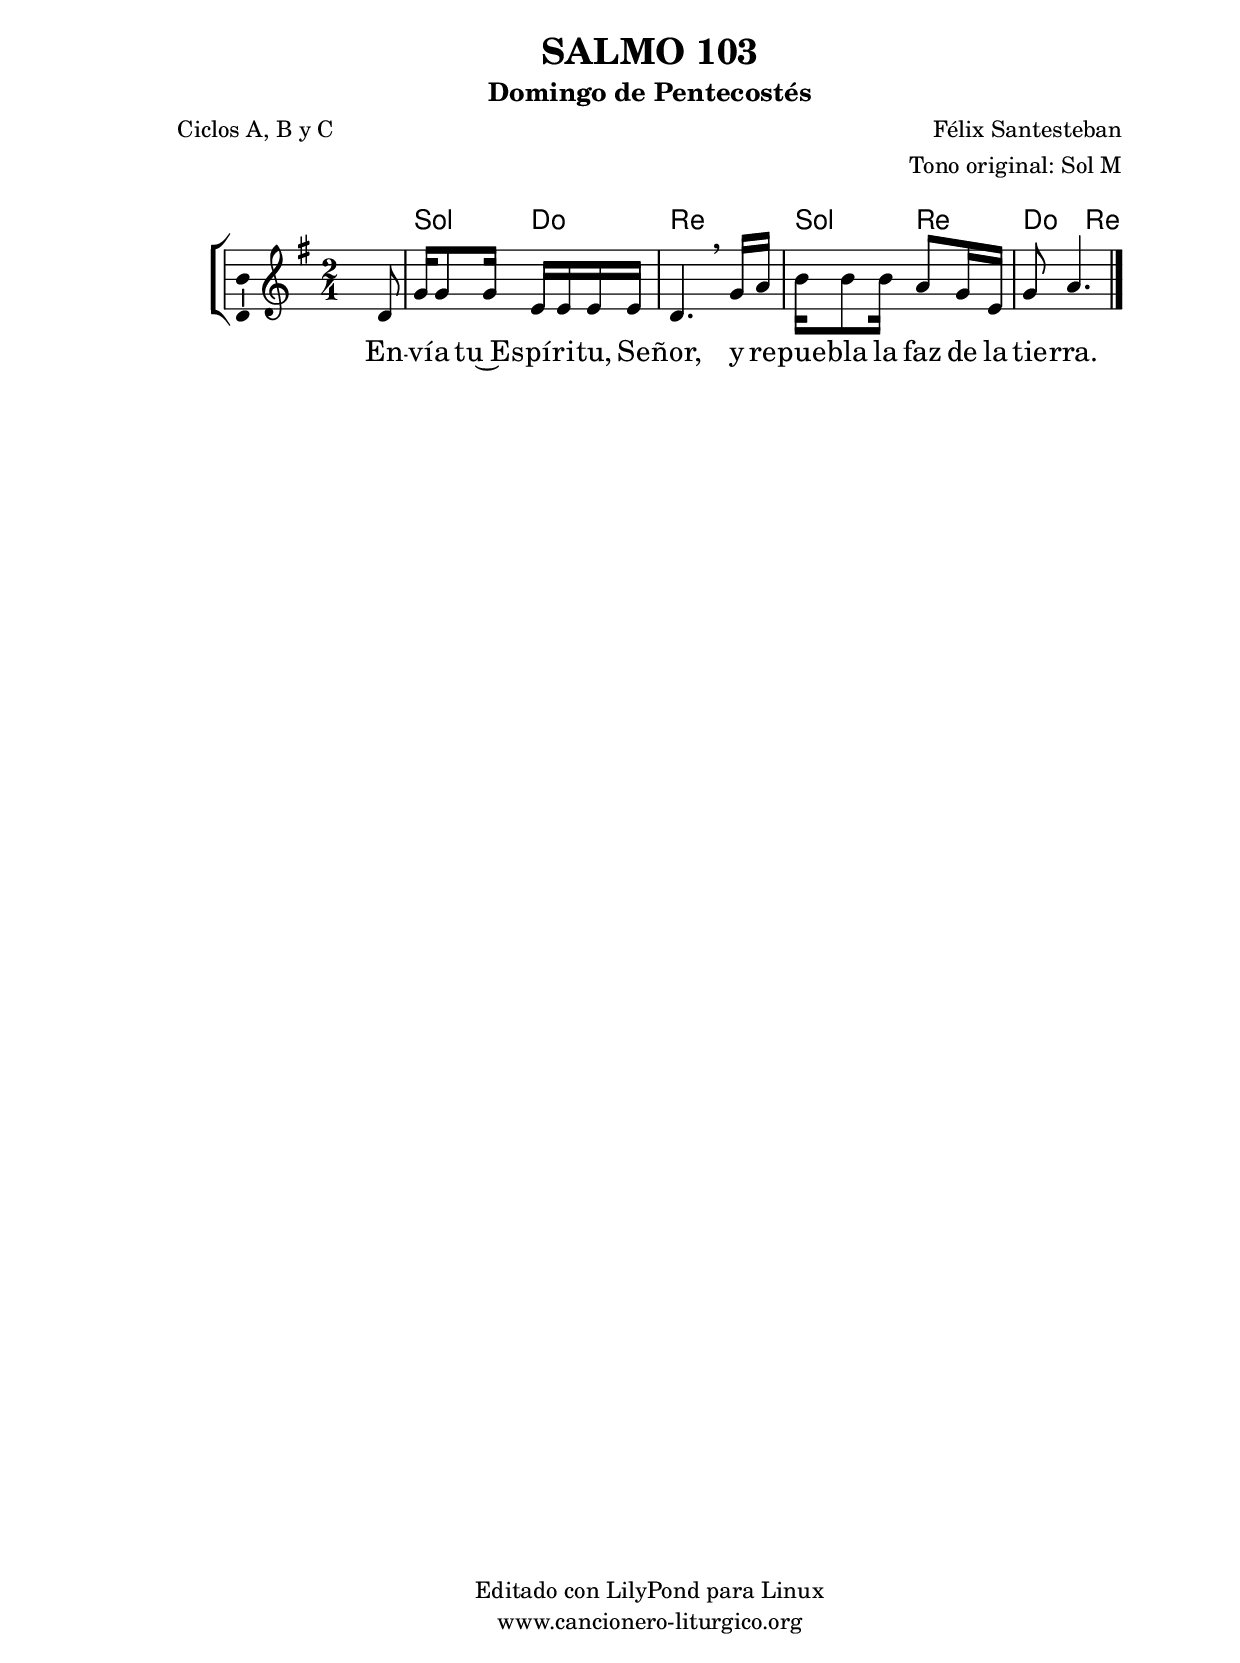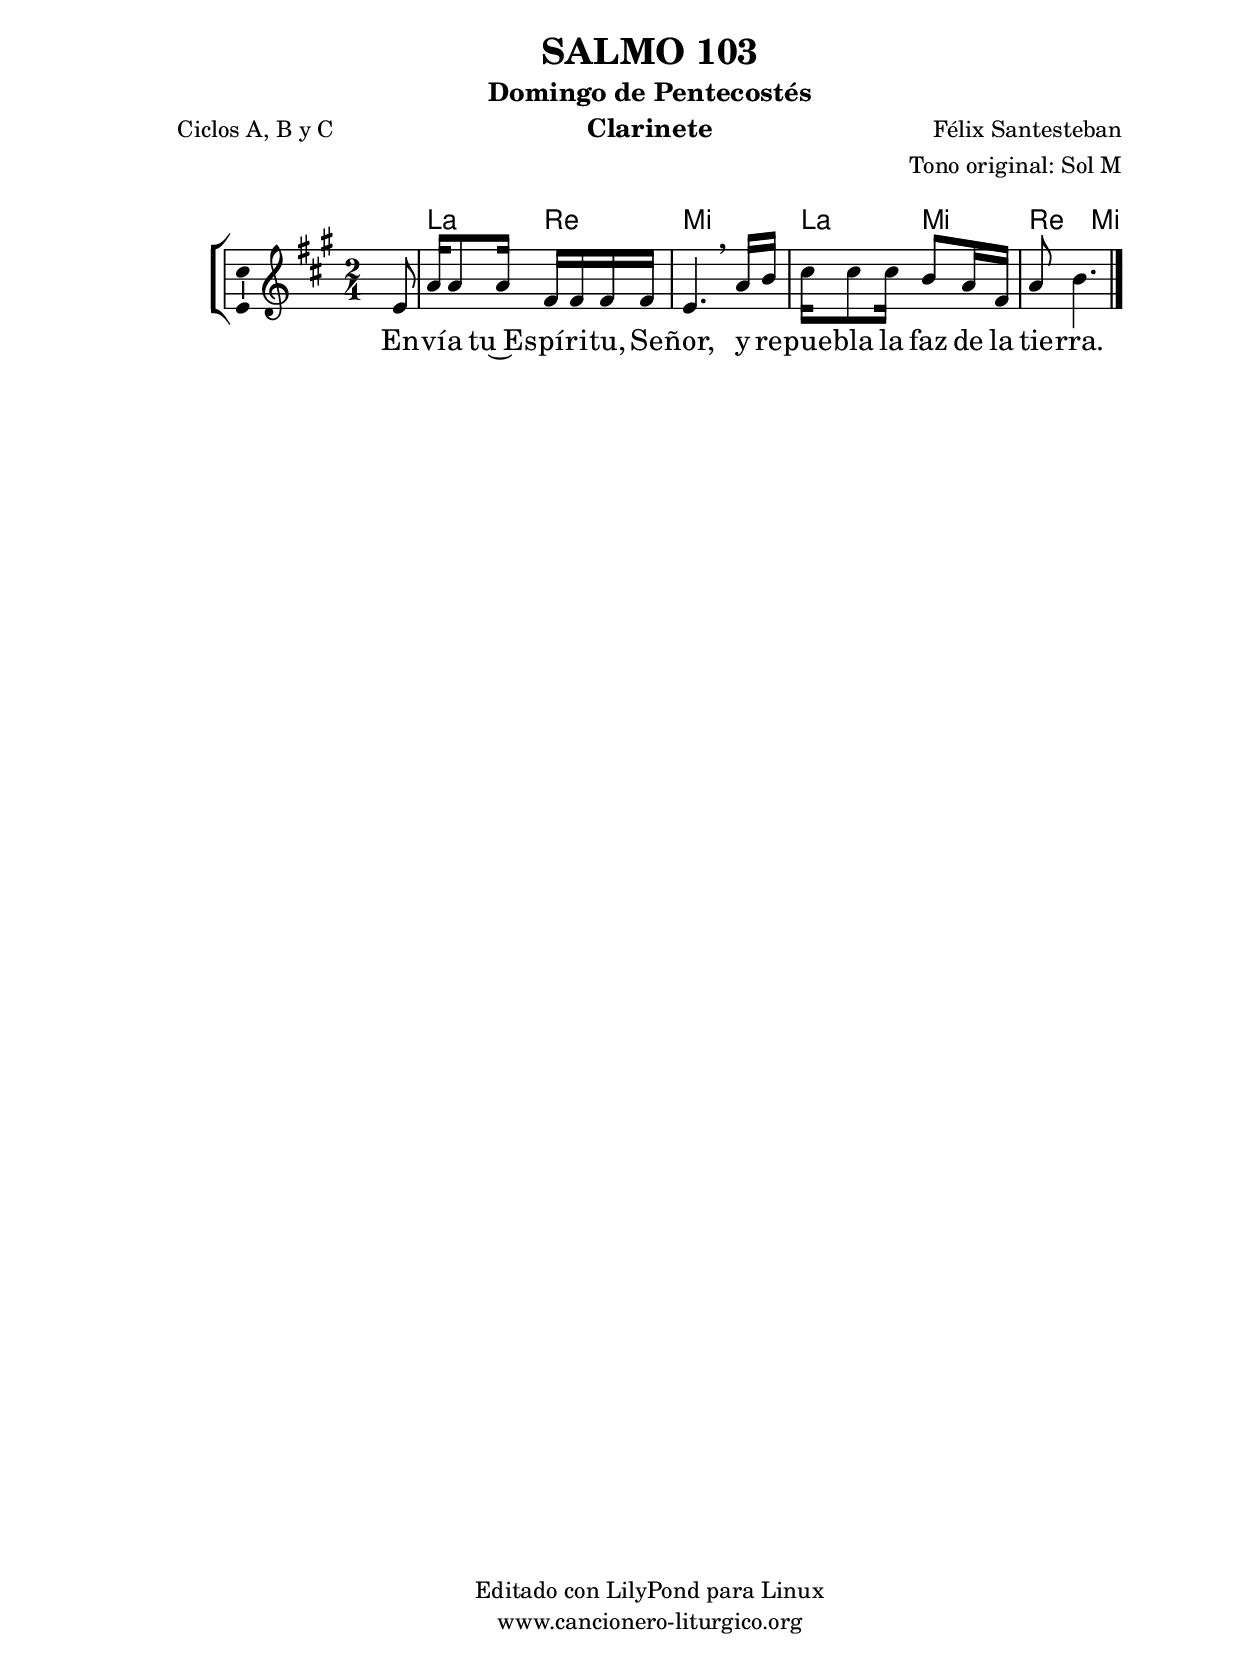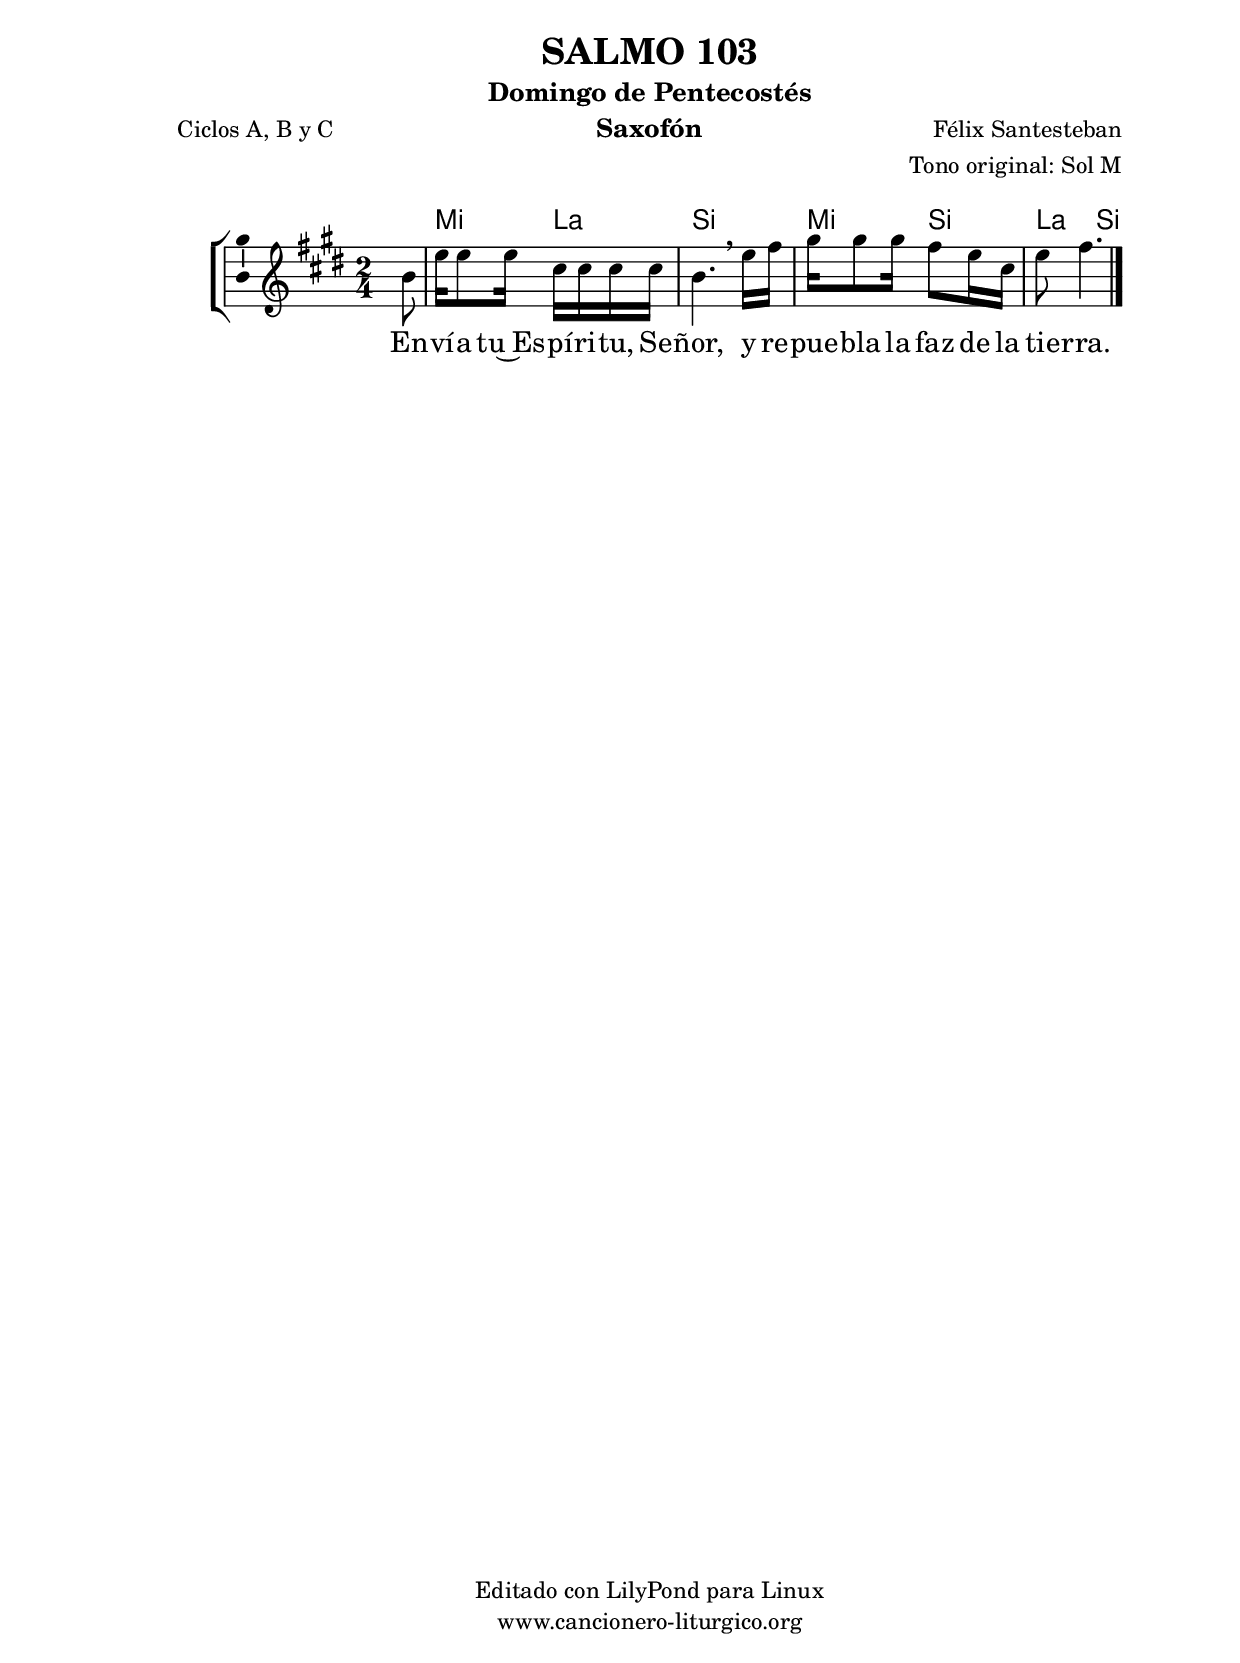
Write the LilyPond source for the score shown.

%
%para convertir .midi en .wav:
%timidity filename.midi -Ow -o finename.wav
%
%
%Para convertir de .wav a .mp3:
%lame -h -m j filename.wav
%
%
%para escuchar el midi:
%timidity nombrefichero.midi
%


%versión de lilypond para la que se ha escrito esta partitura:
\version "2.16.0"

	%Tamaño papel
	#(set-default-paper-size "a4")
	%Tamaño partitura
	#(set-global-staff-size 20)
	%No responde al pulsar sobre una nota
	#(ly:set-option 'point-and-click #f)

%parámetros del encabezamiento:
\header {
	title = "SALMO 103"
	subtitle = "Domingo de Pentecostés"
	composer = "Félix Santesteban"
	poet = "Ciclos A, B y C"
	meter = ""
	arranger = "Tono original: Sol M"
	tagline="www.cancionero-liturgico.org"
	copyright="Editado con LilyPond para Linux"
	}

%parámetros asociados al papel:
\paper  {
	oddHeaderMarkup = \markup {\fill-line { \on-the-fly #not-first-page \fromproperty #'header:title \on-the-fly #not-first-page \fromproperty #'header:composer }}
	evenHeaderMarkup = \markup {\fill-line { \fromproperty #'header:composer \fromproperty #'header:title }}
	#(set-paper-size "a4")
	print-page-number = ##f
	first-page-number = 1
	print-first-page-number = ##f
%	head-separation = 3.0 \cm
	top-margin = 2.0 \cm
	bottom-margin = 0.5\cm
%%%	bottom-margin = -1.0\cm
	left-margin = 3.0 \cm
	line-width = 16.0 \cm 
	indent = 8\mm
	interscoreline = 2.\mm
	between-system-space = 15\mm
%	para que las partituras no llenen la hoja:
	ragged-bottom = ##t
%	idem para la última hoja:
	ragged-last-bottom = ##f
%	para que las partituras llenen el ancho del papel:
	ragged-last = ##f
	after-title-space = 2.5 \cm
%page-count=1
%system-count=8

	%Flexible Vertical Spacing
%	markup-markup-spacing =
%	#'((basic-distance . 15) (minimum-distance . 15) (padding . 3))
	markup-system-spacing =
	#'((basic-distance . 15) (minimum-distance . 15) (padding . 3))
	system-system-spacing =
	#'((basic-distance . 15) (minimum-distance . 15) (padding . 3))
	score-system-spacing =
	#'((basic-distance . 15) (minimum-distance . 15) (padding . 5))
%	top-system-spacing = % header
%	#'((basic-distance . 8) (minimum-distance . 0) (padding . 3))
%	top-markup-spacing =
%	#'((basic-distance . 20) (minimum-distance . 20) (padding . 3))
	last-bottom-spacing = % footer
	#'((basic-distance . 5) (minimum-distance . 5) (padding . 3))
%	score-markup-spacing =
%	#'((basic-distance . 16) (minimum-distance . 13) (padding . 3))

	}


%parámetros que afectan a toda la partitura:
global =  {
	%clave de sol (G):
	\clef G
	%armadura:
%	\transpose f g
	\key g \major
	\tempo 8=100
	\set Score.tempoHideNote = ##t
	}


acordes = {
	\italianChords
	\chordmode {
%	\transpose f g
{

s2
g4 c d s g d c d

	}
	}
}

melodia = 
%	\transpose f g
{
	\relative c'{

\time 2/4
s4 s8 d8
g16 g8 g16 e e e e
d4. \breathe g16 a
b16 b8 b16 a8 g16 e
g8 a4.

	\bar "|."
	}
	}


texto = \lyricmode {
En -- ví -- a tu~Es -- pí -- ri -- tu, Se -- ñor,
y re -- pue -- bla la faz de la tie -- rra.
	}


acordesStaff = \context ChordNames = acordesStaff <<
	\set chordChanges = ##t
	\acordes
	>>


vozStaff = \context Voice = vozStaff
\with {\consists "Ambitus_engraver"}
<<
%	\set Staff.instrumentName = ""
%	\set Staff.shortInstrumentName = ""
%	\set Staff.midiInstrument = #"clarinet"
%	\set Staff.midiInstrument = #"cello"
%	\set Staff.midiInstrument = #"flute"
	\set Staff.midiInstrument = #"electric guitar (jazz)"
%	\set Staff.midiInstrument = #"english horn"
%	\set Staff.midiInstrument = #"violin"
%	\set Staff.midiInstrument = #"glockenspiel"
	\set Staff.midiMinimumVolume = #0.7
	\set Staff.midiMaximumVolume = #0.9
	\global
	\melodia
	>>


textoStaff = \context Lyrics = textoStaff <<
	\lyricsto vozStaff \texto
	>>

\book {
	\score {
		\context ChoirStaff {
			\override StaffGroup.SystemStartBracket #'collapse-height = #1
			\override Score.SystemStartBar #'collapse-height = #1
			<<
			\acordesStaff
			\vozStaff
			\textoStaff
			>>
			}
		\layout {
	    		\context {
				\Lyrics
				\override LyricText #'font-size = #2
				}
	   		 \context {
				\Score
				%fontSize = #3
				\override StaffSymbol #'staff-space = #(magstep +3)
				%\override Beam #'thickness = #0.55
				%\override SpacingSpanner #'spacing-increment = #1.0
				%\override Slur #'height-limit = #1.5
				}
			}
		}
	\score {
		\unfoldRepeats
		\context ChoirStaff {
			<<
			\acordesStaff
			\vozStaff
			>>
			}
		\midi {
	  		\context {
	  			\Score
				tempoWholesPerMinute = #(ly:make-moment 70 4)
				}
			}
		}
	}

%Partitura para clarinete
#(define output-suffix "C")
\book {
	\header{
		instrument = "Clarinete"
		}
	\score {
		\context ChoirStaff {
			\override StaffGroup.SystemStartBracket #'collapse-height = #1
			\override Score.SystemStartBar #'collapse-height = #1
\transpose c d
			<<
			\acordesStaff
			\vozStaff
			\textoStaff
			>>
			}
		\layout {
	    		\context {
				\Lyrics
				\override LyricText #'font-size = #2
				}
	   		 \context {
				\Score
				%fontSize = #3
				\override StaffSymbol #'staff-space = #(magstep +3)
				%\override Beam #'thickness = #0.55
				%\override SpacingSpanner #'spacing-increment = #1.0
				%\override Slur #'height-limit = #1.5
				}
			}
		}
	}

%Partitura para saxofón
#(define output-suffix "S")
\book {
	\header{
		instrument = "Saxofón"
		}
	\score {
		\context ChoirStaff {
			\override StaffGroup.SystemStartBracket #'collapse-height = #1
			\override Score.SystemStartBar #'collapse-height = #1
\transpose c a
			<<
			\acordesStaff
			\vozStaff
			\textoStaff
			>>
			}
		\layout {
	    		\context {
				\Lyrics
				\override LyricText #'font-size = #2
				}
	   		 \context {
				\Score
				%fontSize = #3
				\override StaffSymbol #'staff-space = #(magstep +3)
				%\override Beam #'thickness = #0.55
				%\override SpacingSpanner #'spacing-increment = #1.0
				%\override Slur #'height-limit = #1.5
				}
			}
		}
	}

